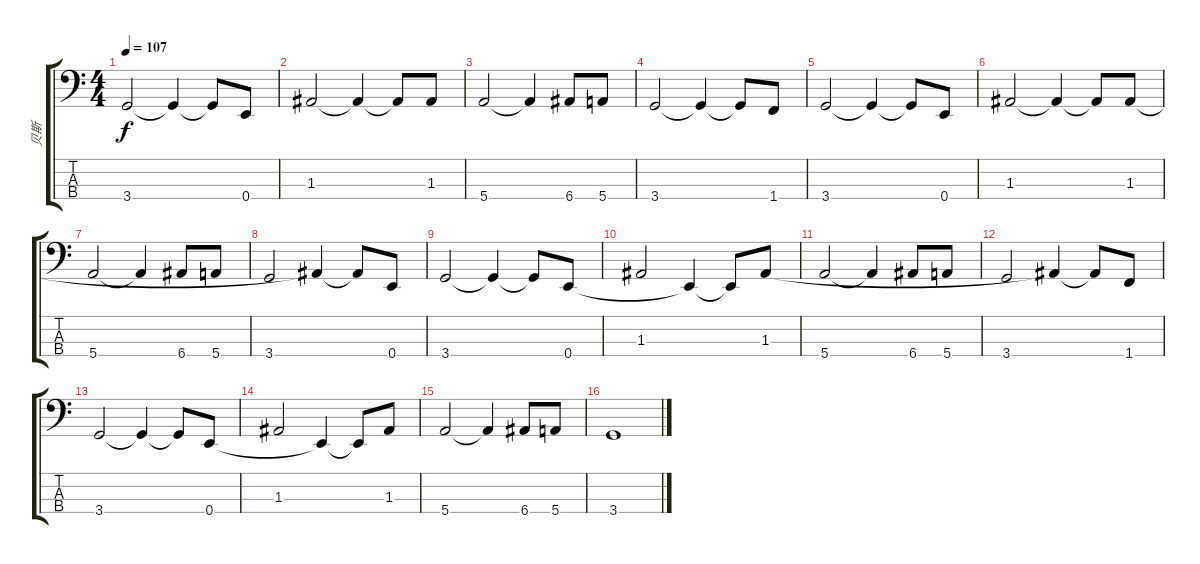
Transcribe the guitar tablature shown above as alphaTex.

\track ("贝斯" "贝斯") {instrument electricbassfinger}
\staff {score tabs}
\tuning (G2 D2 A1 E1) {hide}
\ts (4 4)
\tempo 107
\clef f4
\ks c
3.4.2{dy f} 3.4{t}.4 3.4{t}.8 0.4.8 |
1.3.2 1.3{t}.4 1.3{t}.8 1.3.8 |
5.4.2 5.4{t}.4 6.4.8 5.4.8 |
3.4.2 3.4{t}.4 3.4{t}.8 1.4.8 |
3.4.2 3.4{t}.4 3.4{t}.8 0.4.8 |
1.3.2 1.3{t}.4 1.3{t}.8 1.3.8 |
5.4.2 5.4{t}.4 6.4.8 5.4.8 |
3.4.2 1.3{t}.4 1.3{t}.8 0.4.8 |
3.4.2 3.4{t}.4 3.4{t}.8 0.4.8 |
1.3.2 0.4{t}.4 0.4{t}.8 1.3.8 |
5.4.2 5.4{t}.4 6.4.8 5.4.8 |
3.4.2 1.3{t}.4 1.3{t}.8 1.4.8 |
3.4.2 3.4{t}.4 3.4{t}.8 0.4.8 |
1.3.2 0.4{t}.4 0.4{t}.8 1.3.8 |
5.4.2 5.4{t}.4 6.4.8 5.4.8 |
3.4.1
